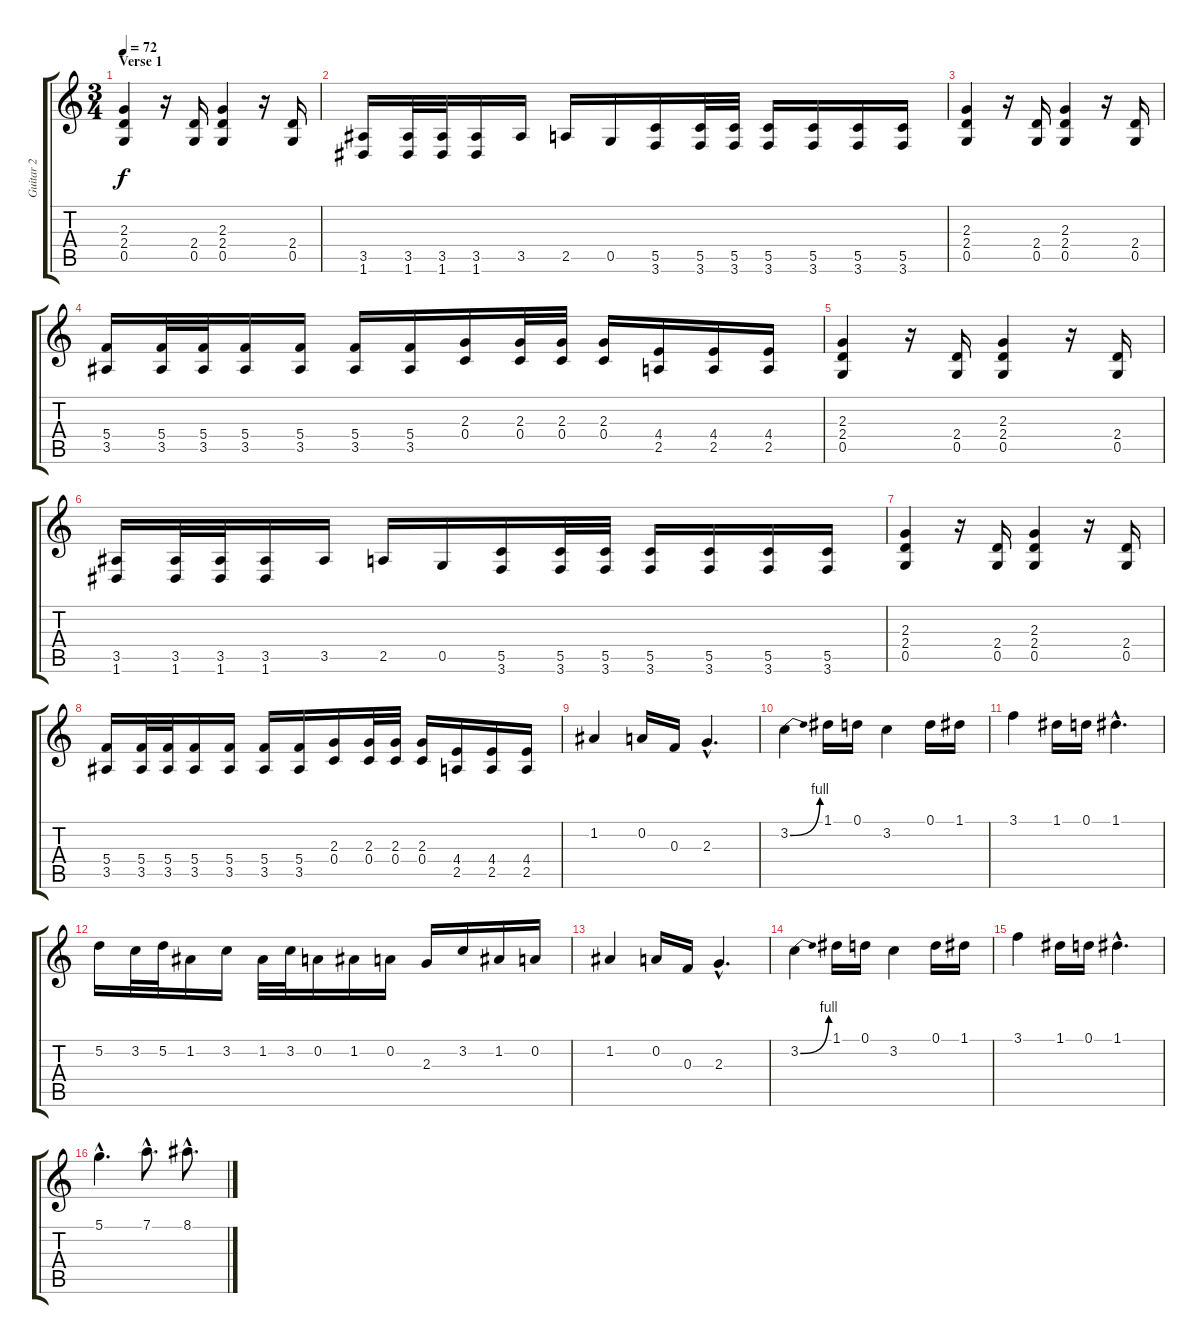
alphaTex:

\track ("Guitar 2" "Guitar 2") {instrument overdrivenguitar}
\staff {score tabs}
\tuning (D4 A3 F3 C3 G2 D2) {hide}
\ts (3 4)
\section ("" "Verse 1")
\tempo 72
\clef g2
\ks c
(2.3 2.4 0.5).4{dy f} r.16 (2.4 0.5).16 (2.3 2.4 0.5).4 r.16 (2.4 0.5).16 |
(3.5 1.6).16 (3.5 1.6).32 (3.5 1.6).32 (3.5 1.6).16 3.5.16 2.5.16 0.5.16 (5.5 3.6).16 (5.5 3.6).32 (5.5 3.6).32 (5.5 3.6).16 (5.5 3.6).16 (5.5 3.6).16 (5.5 3.6).16 |
(2.3 2.4 0.5).4 r.16 (2.4 0.5).16 (2.3 2.4 0.5).4 r.16 (2.4 0.5).16 |
(5.4 3.5).16 (5.4 3.5).32 (5.4 3.5).32 (5.4 3.5).16 (5.4 3.5).16 (5.4 3.5).16 (5.4 3.5).16 (2.3 0.4).16 (2.3 0.4).32 (2.3 0.4).32 (2.3 0.4).16 (4.4 2.5).16 (4.4 2.5).16 (4.4 2.5).16 |
(2.3 2.4 0.5).4 r.16 (2.4 0.5).16 (2.3 2.4 0.5).4 r.16 (2.4 0.5).16 |
(3.5 1.6).16 (3.5 1.6).32 (3.5 1.6).32 (3.5 1.6).16 3.5.16 2.5.16 0.5.16 (5.5 3.6).16 (5.5 3.6).32 (5.5 3.6).32 (5.5 3.6).16 (5.5 3.6).16 (5.5 3.6).16 (5.5 3.6).16 |
(2.3 2.4 0.5).4 r.16 (2.4 0.5).16 (2.3 2.4 0.5).4 r.16 (2.4 0.5).16 |
(5.4 3.5).16 (5.4 3.5).32 (5.4 3.5).32 (5.4 3.5).16 (5.4 3.5).16 (5.4 3.5).16 (5.4 3.5).16 (2.3 0.4).16 (2.3 0.4).32 (2.3 0.4).32 (2.3 0.4).16 (4.4 2.5).16 (4.4 2.5).16 (4.4 2.5).16 |
1.2.4 0.2.16 0.3.16 2.3{hac}.4{d} |
3.2{be (bend 0 0 60 4)}.4 1.1.16 0.1.16 3.2.4 0.1.16 1.1.16 |
3.1.4 1.1.16 0.1.16 1.1{hac}.4{d} |
5.2.16 3.2.32 5.2.32 1.2.16 3.2.16 1.2.32 3.2.32 0.2.16 1.2.16 0.2.16 2.3.16 3.2.16 1.2.16 0.2.16 |
1.2.4 0.2.16 0.3.16 2.3{hac}.4{d} |
3.2{be (bend 0 0 60 4)}.4 1.1.16 0.1.16 3.2.4 0.1.16 1.1.16 |
3.1.4 1.1.16 0.1.16 1.1{hac}.4{d} |
5.1{hac}.4{d} 7.1{hac}.8{d} 8.1{hac}.8{d}
